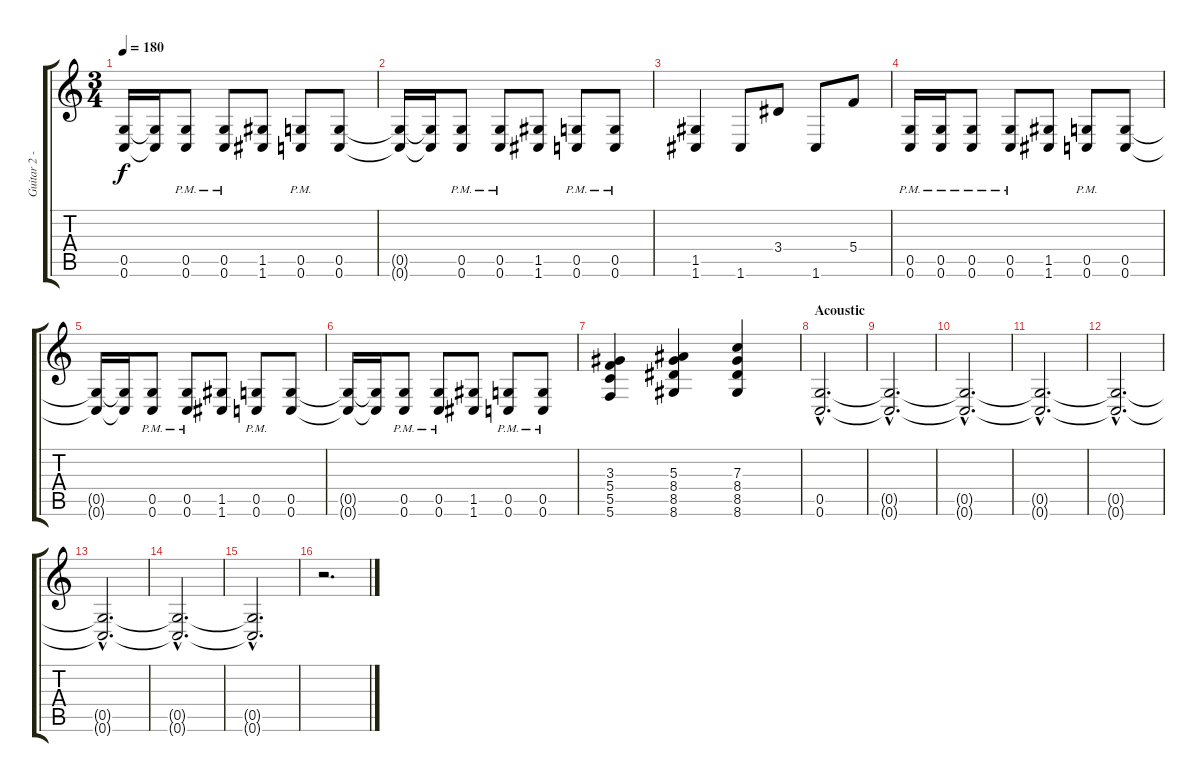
\track ("Guitar 2 - Vilo" "Guitar 2 -") {instrument distortionguitar}
\staff {score tabs}
\tuning (D4 A3 F3 C3 G2 C2) {hide}
\ts (3 4)
\tempo 180
\clef g2
\ks c
(0.5{t} 0.6{t}).16{dy f} (0.5{t} 0.6{t}).16 (0.5{pm} 0.6{pm}).8 (0.5{pm} 0.6{pm}).8 (1.5 1.6).8 (0.5{pm} 0.6{pm}).8 (0.5 0.6).8 |
(0.5{t} 0.6{t}).16 (0.5{t} 0.6{t}).16 (0.5{pm} 0.6{pm}).8 (0.5{pm} 0.6{pm}).8 (1.5 1.6).8 (0.5{pm} 0.6{pm}).8 (0.5{pm} 0.6{pm}).8 |
(1.5 1.6).4 1.6.8 3.4.8 1.6.8 5.4.8 |
(0.5{pm} 0.6{pm}).16 (0.5{pm} 0.6{pm}).16 (0.5{pm} 0.6{pm}).8 (0.5{pm} 0.6{pm}).8 (1.5 1.6).8 (0.5{pm} 0.6{pm}).8 (0.5 0.6).8 |
(0.5{t} 0.6{t}).16 (0.5{t} 0.6{t}).16 (0.5{pm} 0.6{pm}).8 (0.5{pm} 0.6{pm}).8 (1.5 1.6).8 (0.5{pm} 0.6{pm}).8 (0.5 0.6).8 |
(0.5{t} 0.6{t}).16 (0.5{t} 0.6{t}).16 (0.5{pm} 0.6{pm}).8 (0.5{pm} 0.6{pm}).8 (1.5 1.6).8 (0.5{pm} 0.6{pm}).8 (0.5{pm} 0.6{pm}).8 |
(3.3 5.4 5.5 5.6).4 (5.3 8.4 8.5 8.6).4 (7.3 8.4 8.5 8.6).4 |
\section ("" "Acoustic")
(0.5{hac} 0.6{hac}).2{d} |
(0.5{hac t} 0.6{hac t}).2{d} |
(0.5{hac t} 0.6{hac t}).2{d} |
(0.5{hac t} 0.6{hac t}).2{d volume 0} |
(0.5{hac t} 0.6{hac t}).2{d} |
(0.5{hac t} 0.6{hac t}).2{d} |
(0.5{hac t} 0.6{hac t}).2{d} |
(0.5{hac t} 0.6{hac t}).2{d} |
r.2{d}
